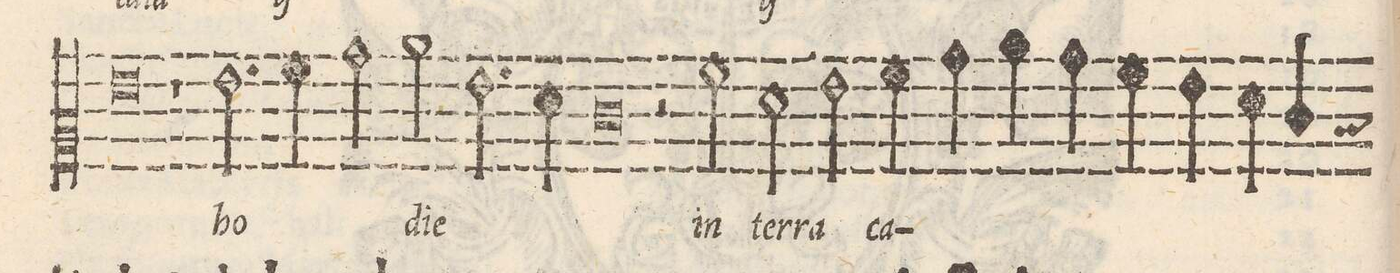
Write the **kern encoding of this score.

**kern	**text
*I"ALTVS	*
*clefC2	*
*k[]	*
*met(C|)	*
*M2/1	*
0g	-ia
*	*Xij
=26-	=26-
1r	.
2.g\	ho-
4a\	.
=27-	=27-
2b\	.
2cc\	-di-
2.g\	-e
4fny\	.
=28-	=28-
0e	.
=29-	=29-
2r	.
2a\	in
2f\	ter-
2g\	-ra
=30-	=30-
4a\	ca-
4b\	.
4cc\	.
4b\	.
4a\	.
4g\	.
4f\	.
4e/	.
*custos:d	*
=31-	=31-
*-	*-
